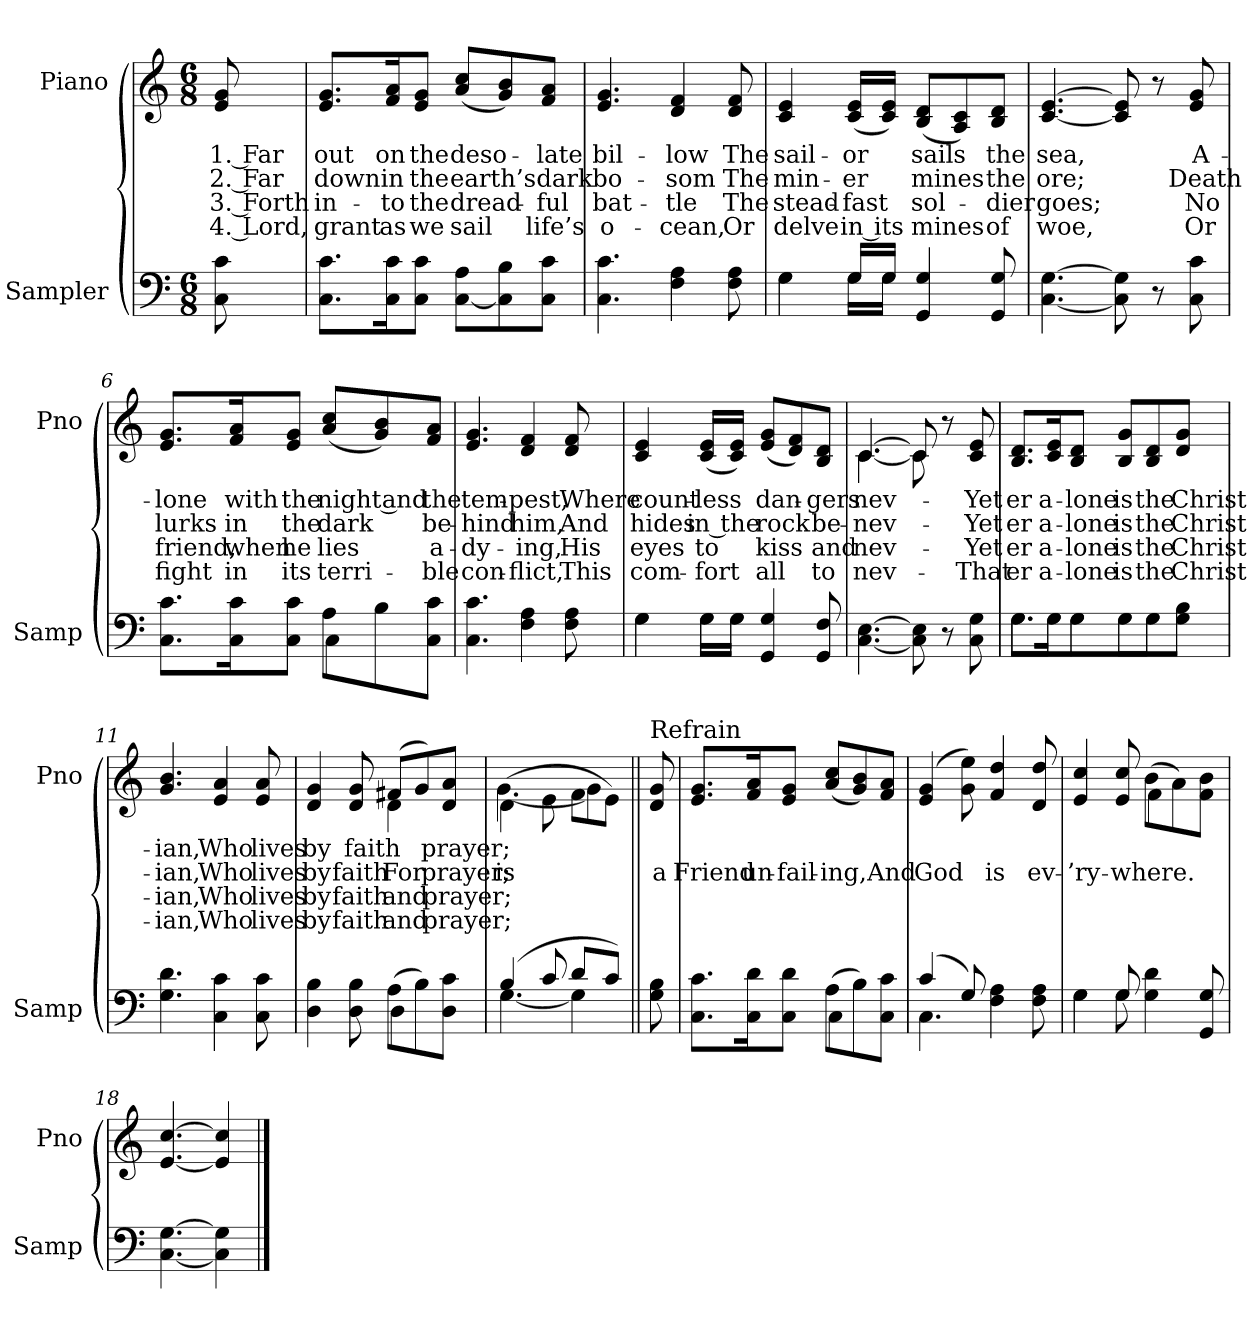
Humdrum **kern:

**kern	**kern	**text	**text	**text	**text
*part2	*part1	*part1	*part1	*part1	*part1
*staff2	*staff1	*staff1	*staff1	*staff1	*staff1
*I"Sampler	*I"Piano	*	*	*	*
*I'Samp	*I'Pno	*	*	*	*
*clefF4	*clefG2	*	*	*	*
*M6/8	*M6/8	*	*	*	*
=1	=1	=1	=1	=1	=1
8C 8c	8e 8g	1. Far	2. Far	3. Forth	4. Lord,
=2	=2	=2	=2	=2	=2
8.C\ 8.c\L	8.e/ 8.g/L	out	down	in-	grant
16C\ 16c\K	16f/ 16a/K	on	in	-to	as
8C\ 8c\J	8e/ 8g/J	the	the	the	we
[8C\ 8A\L	(8a/ 8cc/L	deso-	earth’s	dread-	sail
8C]\ 8B\	8g/ 8b/)	.	.	.	.
8C\ 8c\J	8f/ 8a/J	-late	dark	-ful	life’s
=3	=3	=3	=3	=3	=3
4.C 4.c	4.e 4.g	bil-	bo-	bat-	o-
4F 4A	4d 4f	-low	-som	-tle	-cean,
8F 8A	8d 8f	The	The	The	Or
=4	=4	=4	=4	=4	=4
*^	*	*	*	*	*
4G\	4G	4c 4e	sail-	min-	stead-	delve
16G/LL	16G\LL	(16c/ 16e/LL	-or	-er	-fast	in its
16G/JJ	16G\JJ	16c/ 16e/JJ)	.	.	.	.
4GG 4G	4.ryy	(8B/ 8d/L	sails	mines	sol-	mines
.	.	8A/ 8c/)	.	.	.	.
8GG 8G	.	8B/ 8d/J	the	the	-dier	of
*v	*v	*	*	*	*	*
=5	=5	=5	=5	=5	=5
[4.C [4.G	[4.c [4.e	sea,	ore;	goes;	woe,
8C] 8G]	8c] 8e]	.	.	.	.
8r	8r	.	.	.	.
8C 8c	8e 8g	A-	Death	No	Or
=6	=6	=6	=6	=6	=6
*^	*	*	*	*	*
8.C\ 8.c\L	4.ryy	8.e/ 8.g/L	-lone	lurks	friend,	fight
16C\ 16c\K	.	16f/ 16a/K	with	in	when	in
8C\ 8c\J	.	8e/ 8g/J	the	the	he	its
8A\L	4C	(8a/ 8cc/L	night and	dark	lies	terri-
8B\	.	8g/ 8b/)	.	.	.	.
8C\ 8c\J	8ryy	8f/ 8a/J	the	be-	a-	-ble
*v	*v	*	*	*	*	*
=7	=7	=7	=7	=7	=7
4.C 4.c	4.e 4.g	tem-	-hind	-dy-	con-
4F 4A	4d 4f	-pest,	him,	-ing,	-flict,
8F 8A	8d 8f	Where	And	His	This
=8	=8	=8	=8	=8	=8
*^	*	*	*	*	*
4G\	4G	4c 4e	count-	hides	eyes	com-
16G\LL	16G\LL	(16c/ 16e/LL	-less	in the	to	-fort
16G\JJ	16G\JJ	16c/ 16e/JJ)	.	.	.	.
4GG 4G	4.ryy	(8e/ 8g/L	dan-	rock	kiss	all
.	.	8d/ 8f/)	.	.	.	.
8GG 8F	.	8B/ 8d/J	-gers	be-	and	to
*v	*v	*	*	*	*	*
=9	=9	=9	=9	=9	=9
*	*^	*	*	*	*
[4.C [4.E	[4.c/	[4.c	nev-	nev-	nev-	nev-
8C] 8E]	8c/]	8c]	.	.	.	.
8r	8r	4ryy	.	.	.	.
8C 8G	8c 8e	.	Yet	Yet	Yet	That
*	*v	*v	*	*	*	*
=10	=10	=10	=10	=10	=10
*^	*	*	*	*	*
8.G\L	8.G\L	8.B/ 8.d/L	-er	-er	-er	-er
16G\K	16G\Jk	16c/ 16e/K	a-	a-	a-	a-
8G\J	8G\L	8B/ 8d/J	-lone	-lone	-lone	-lone
8G\L	8G\	8B/ 8g/L	is	is	is	is
8G\	8G\J	8B/ 8d/	the	the	the	the
8G\ 8B\J	8ryy	8d/ 8g/J	Christ-	Christ-	Christ-	Christ-
*v	*v	*	*	*	*	*
=11	=11	=11	=11	=11	=11
4.G 4.d	4.g 4.b	-ian,	-ian,	-ian,	-ian,
4C 4c	4e 4a	Who	Who	Who	Who
8C 8c	8e 8a	lives	lives	lives	lives
=12	=12	=12	=12	=12	=12
*^	*^	*	*	*	*
4D 4B	4.ryy	4d 4g	4.ryy	by	by	by	by
8D 8B	.	8d 8g	.	faith	faith	faith	faith
(8A\L	4D	(8f#X/L	4d	.	For	and	and
8B\)	.	8g/)	.	.	.	.	.
8D\ 8c\J	8ryy	8d/ 8a/J	8ryy	prayer;	prayer;	prayer;	prayer;
=13	=13	=13	=13	=13	=13	=13	=13
(4B/	[4.G	(4d\	[4.g	.	is	.	.
8c/	.	8e\	.	.	.	.	.
8d/L	4G]	8f\L	4g]	.	.	.	.
8c/J)	.	8e\J)	.	.	.	.	.
*v	*v	*	*	*	*	*	*
*	*v	*v	*	*	*	*
=14||	=14||	=14||	=14||	=14||	=14||
!	!LO:TX:t=Refrain	!	!	!	!
8G 8B	8d 8g	.	a	.	.
=15	=15	=15	=15	=15	=15
*^	*	*	*	*	*
8.C\ 8.c\L	4.ryy	8.e/ 8.g/L	.	Friend	.	.
16C\ 16d\K	.	16f/ 16a/K	.	un-	.	.
8C\ 8d\J	.	8e/ 8g/J	.	-fail-	.	.
(8A\L	4C	(8a/ 8cc/L	.	-ing,	.	.
8B\)	.	8g/ 8b/)	.	.	.	.
8C\ 8c\J	8ryy	8f/ 8a/J	.	And	.	.
=16	=16	=16	=16	=16	=16	=16
(4c/	4.C	(4e 4g	.	God	.	.
8G/)	.	8g 8ee)	.	.	.	.
4F 4A	4.ryy	4f 4dd	.	is	.	.
8F 8A	.	8d 8dd	.	ev-	.	.
=17	=17	=17	=17	=17	=17	=17
*	*	*^	*	*	*	*
4G\	4G	4e 4cc	4.ryy	.	-’ry-	.	.
8G/	8G	8e 8cc	.	.	-where.	.	.
4G 4d	4.ryy	(8b\L	4f	.	.	.	.
.	.	8a\)	.	.	.	.	.
8GG 8G	.	8f\ 8b\J	8ryy	.	.	.	.
*v	*v	*	*	*	*	*	*
*	*v	*v	*	*	*	*
=18	=18	=18	=18	=18	=18
[4.C [4.G	[4.e [4.cc	.	.	.	.
4C] 4G]	4e] 4cc]	.	.	.	.
==	==	==	==	==	==
*-	*-	*-	*-	*-	*-
